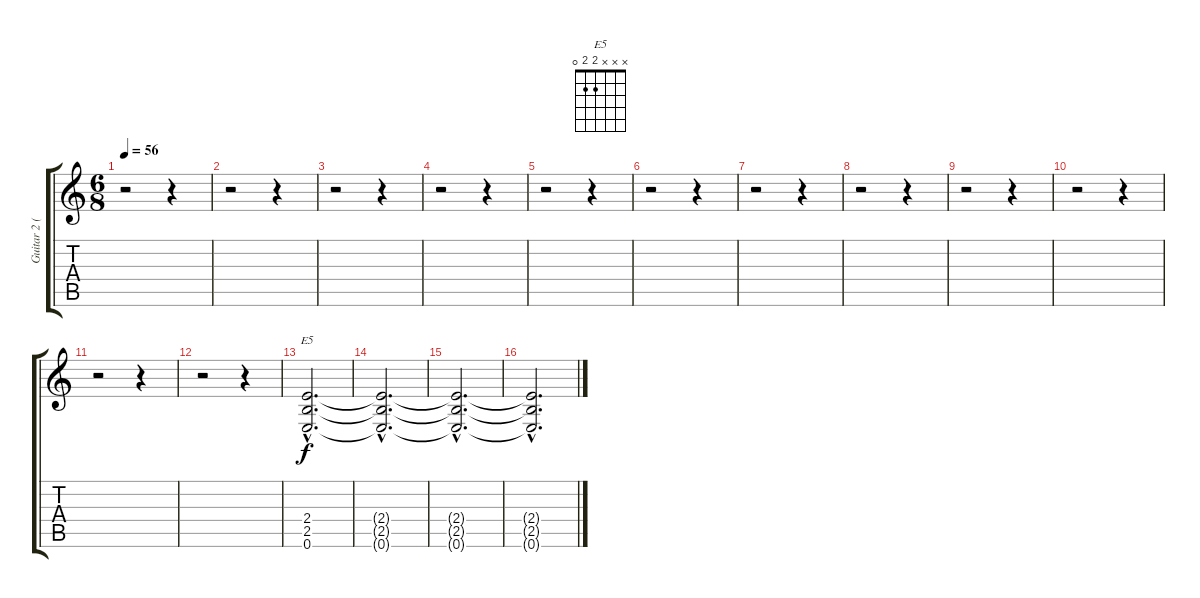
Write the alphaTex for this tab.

\track ("Guitar 2 (Disto)" "Guitar 2 (") {instrument distortionguitar}
\staff {score tabs}
\tuning (E4 B3 G3 D3 A2 E2) {hide}
\chord ("E5" x x x 2 2 0)
\ts (6 8)
\tempo 56
\clef g2
\ks c
r.2{dy f} r.4 |
r.2 r.4 |
r.2 r.4 |
r.2 r.4 |
r.2 r.4 |
r.2 r.4 |
r.2 r.4 |
r.2 r.4 |
r.2 r.4 |
r.2 r.4 |
r.2 r.4 |
r.2 r.4 |
(2.4{hac} 2.5{hac} 0.6{hac}).2{d ch "E5"} |
(2.4{hac t} 2.5{hac t} 0.6{hac t}).2{d} |
(2.4{hac t} 2.5{hac t} 0.6{hac t}).2{d} |
(2.4{hac t} 2.5{hac t} 0.6{hac t}).2{d}
